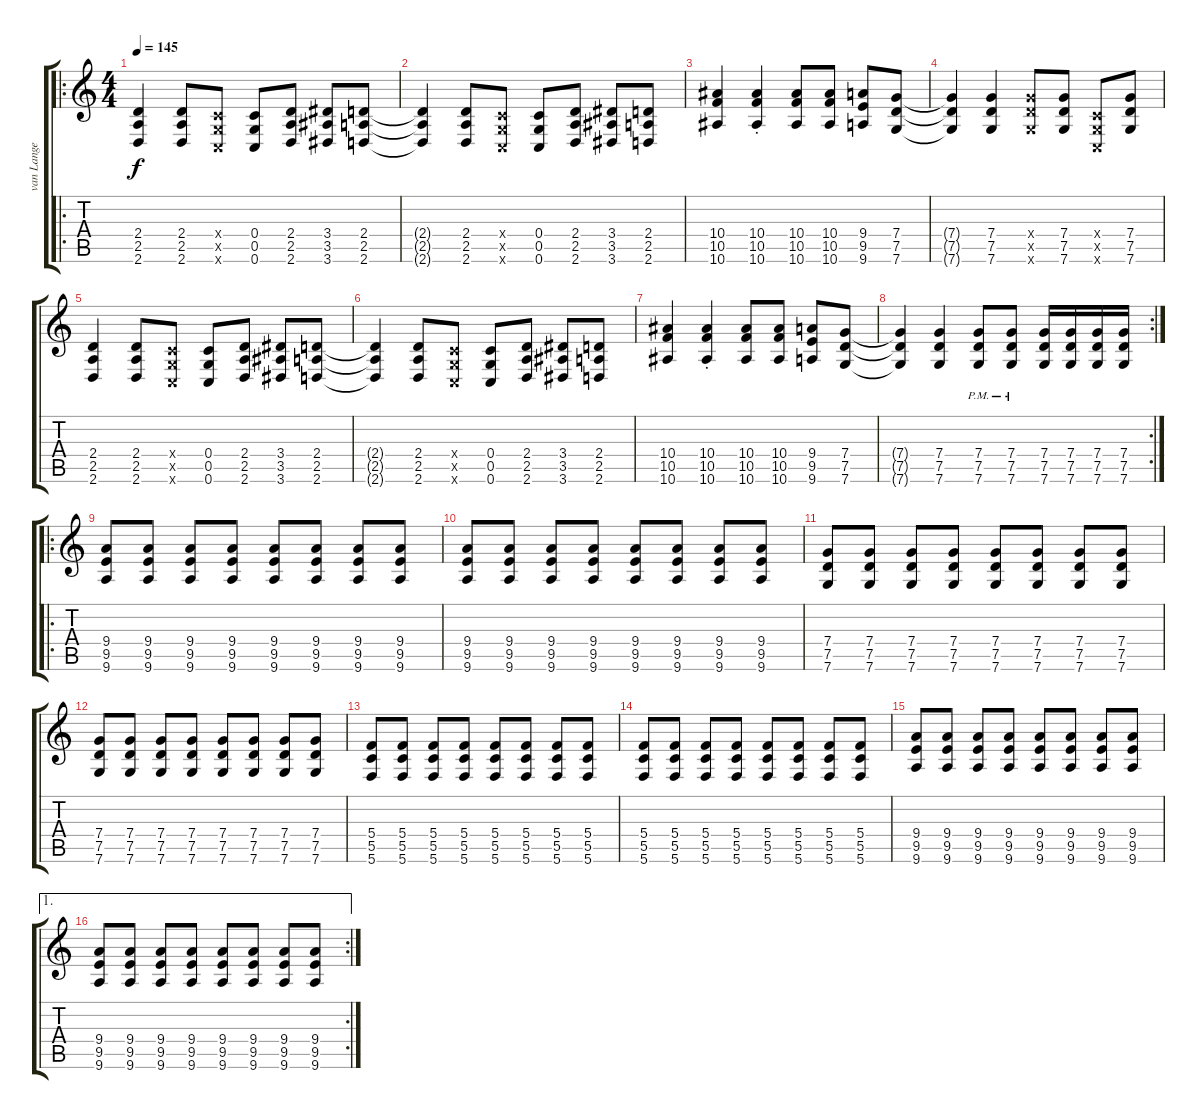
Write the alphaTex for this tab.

\track ("van Lange (Gitarre)" "van Lange ") {instrument distortionguitar}
\staff {score tabs}
\tuning (D4 A3 F3 C3 G2 C2) {hide}
\ro
\ts (4 4)
\tempo 145
\clef g2
\ks c
(2.4 2.5 2.6).4{dy f} (2.4 2.5 2.6).8 (0.4{x} 0.5{x} 0.6{x}).8 (0.4 0.5 0.6).8 (2.4 2.5 2.6).8 (3.4 3.5 3.6).8 (2.4 2.5 2.6).8 |
(2.4{t} 2.5{t} 2.6{t}).4 (2.4 2.5 2.6).8 (0.4{x} 0.5{x} 0.6{x}).8 (0.4 0.5 0.6).8 (2.4 2.5 2.6).8 (3.4 3.5 3.6).8 (2.4 2.5 2.6).8 |
(10.4 10.5 10.6).4 (10.4{st} 10.5{st} 10.6{st}).4 (10.4 10.5 10.6).8 (10.4 10.5 10.6).8 (9.4 9.5 9.6).8 (7.4 7.5 7.6).8 |
(7.4{t} 7.5{t} 7.6{t}).4 (7.4 7.5 7.6).4 (7.4{x} 7.5{x} 7.6{x}).8 (7.4 7.5 7.6).8 (0.4{x} 0.5{x} 0.6{x}).8 (7.4 7.5 7.6).8 |
(2.4 2.5 2.6).4 (2.4 2.5 2.6).8 (0.4{x} 0.5{x} 0.6{x}).8 (0.4 0.5 0.6).8 (2.4 2.5 2.6).8 (3.4 3.5 3.6).8 (2.4 2.5 2.6).8 |
(2.4{t} 2.5{t} 2.6{t}).4 (2.4 2.5 2.6).8 (0.4{x} 0.5{x} 0.6{x}).8 (0.4 0.5 0.6).8 (2.4 2.5 2.6).8 (3.4 3.5 3.6).8 (2.4 2.5 2.6).8 |
(10.4 10.5 10.6).4 (10.4{st} 10.5{st} 10.6{st}).4 (10.4 10.5 10.6).8 (10.4 10.5 10.6).8 (9.4 9.5 9.6).8 (7.4 7.5 7.6).8 |
\rc 2
(7.4{t} 7.5{t} 7.6{t}).4 (7.4 7.5 7.6).4 (7.4{pm} 7.5{pm} 7.6{pm}).8 (7.4{pm} 7.5{pm} 7.6{pm}).8 (7.4 7.5 7.6).16 (7.4 7.5 7.6).16 (7.4 7.5 7.6).16 (7.4 7.5 7.6).16 |
\ro
(9.4 9.5 9.6).8 (9.4 9.5 9.6).8 (9.4 9.5 9.6).8 (9.4 9.5 9.6).8 (9.4 9.5 9.6).8 (9.4 9.5 9.6).8 (9.4 9.5 9.6).8 (9.4 9.5 9.6).8 |
(9.4 9.5 9.6).8 (9.4 9.5 9.6).8 (9.4 9.5 9.6).8 (9.4 9.5 9.6).8 (9.4 9.5 9.6).8 (9.4 9.5 9.6).8 (9.4 9.5 9.6).8 (9.4 9.5 9.6).8 |
(7.4 7.5 7.6).8 (7.4 7.5 7.6).8 (7.4 7.5 7.6).8 (7.4 7.5 7.6).8 (7.4 7.5 7.6).8 (7.4 7.5 7.6).8 (7.4 7.5 7.6).8 (7.4 7.5 7.6).8 |
(7.4 7.5 7.6).8 (7.4 7.5 7.6).8 (7.4 7.5 7.6).8 (7.4 7.5 7.6).8 (7.4 7.5 7.6).8 (7.4 7.5 7.6).8 (7.4 7.5 7.6).8 (7.4 7.5 7.6).8 |
(5.4 5.5 5.6).8 (5.4 5.5 5.6).8 (5.4 5.5 5.6).8 (5.4 5.5 5.6).8 (5.4 5.5 5.6).8 (5.4 5.5 5.6).8 (5.4 5.5 5.6).8 (5.4 5.5 5.6).8 |
(5.4 5.5 5.6).8 (5.4 5.5 5.6).8 (5.4 5.5 5.6).8 (5.4 5.5 5.6).8 (5.4 5.5 5.6).8 (5.4 5.5 5.6).8 (5.4 5.5 5.6).8 (5.4 5.5 5.6).8 |
(9.4 9.5 9.6).8 (9.4 9.5 9.6).8 (9.4 9.5 9.6).8 (9.4 9.5 9.6).8 (9.4 9.5 9.6).8 (9.4 9.5 9.6).8 (9.4 9.5 9.6).8 (9.4 9.5 9.6).8 |
\ae 1
\rc 2
(9.4 9.5 9.6).8 (9.4 9.5 9.6).8 (9.4 9.5 9.6).8 (9.4 9.5 9.6).8 (9.4 9.5 9.6).8 (9.4 9.5 9.6).8 (9.4 9.5 9.6).8 (9.4 9.5 9.6).8
